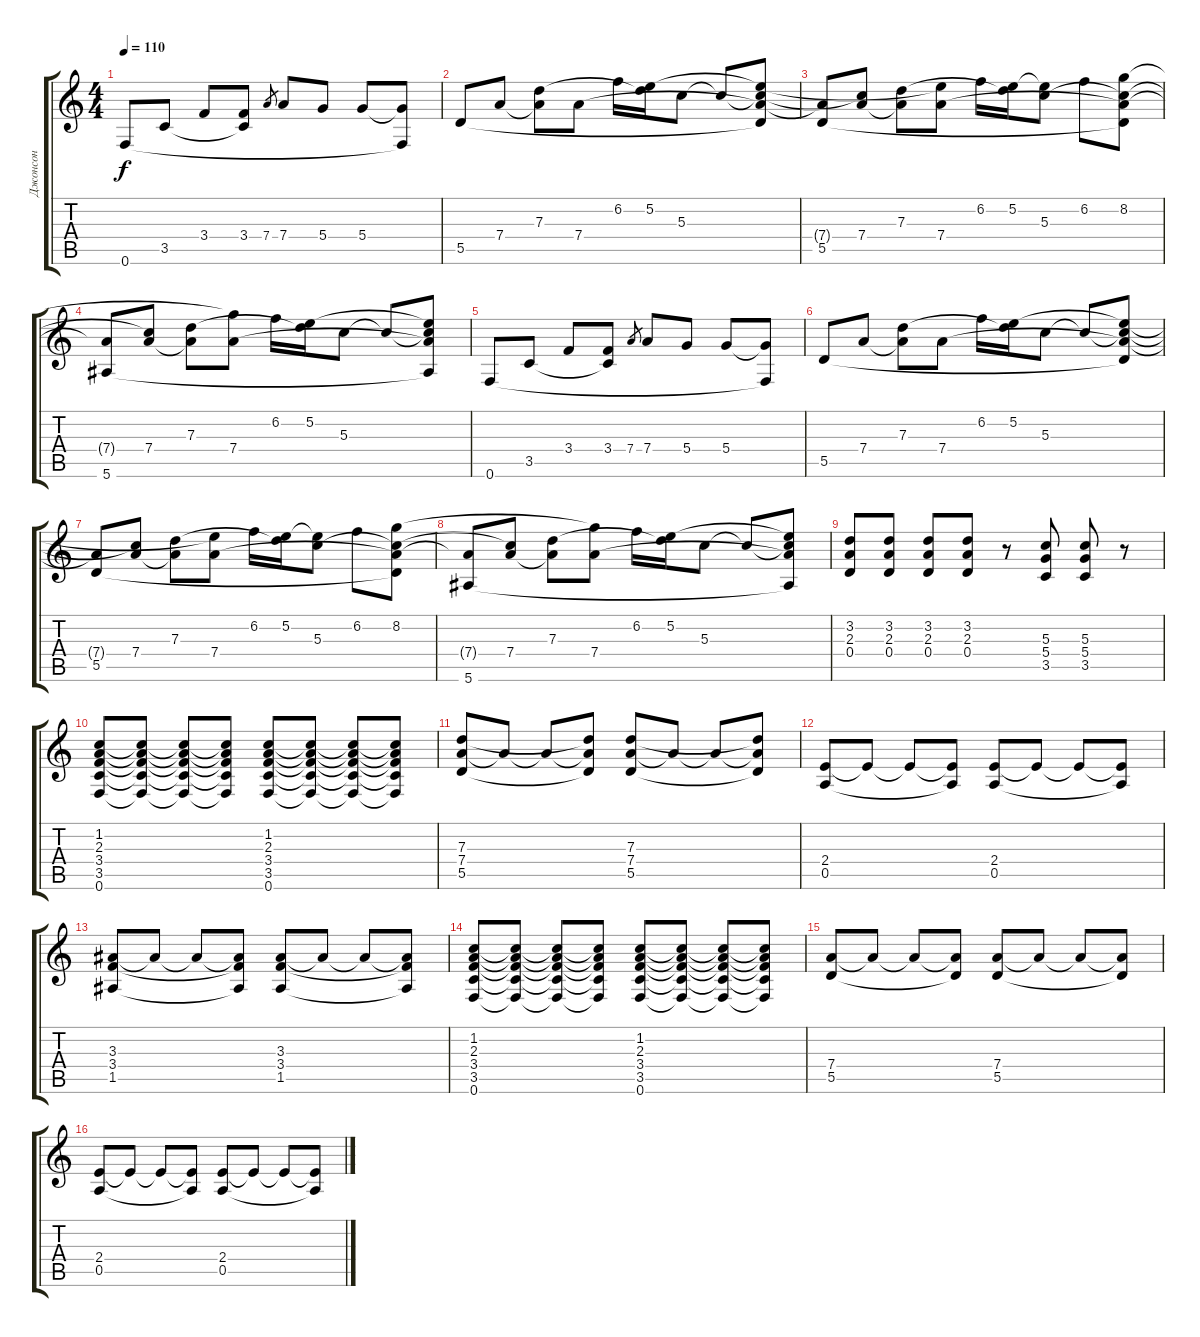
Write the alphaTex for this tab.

\track ("Джонсон" "Джонсон") {instrument acousticguitarsteel}
\staff {score tabs}
\tuning (E4 B3 G3 D3 A2 F2) {hide}
\ts (4 4)
\tempo 110
\clef g2
\ks c
0.6.8{dy f} 3.5.8 3.4.8 (3.4 3.5{t}).8 7.4.8{gr} 7.4.8 5.4.8 5.4.8 (5.4{t} 0.6{t}).8 |
5.5.8 7.4.8 (7.3 7.4{t}).8 7.4.8 6.2.16 (5.2 7.3{t}).16 5.3.8 5.3{t}.8 (5.2{t} 5.3{t} 7.4{t} 5.5{t}).8 |
(7.4{t} 5.5).8 (5.3{t} 7.4).8 (7.3 7.4{t}).8 (5.2{t} 7.4).8 6.2.16 (5.2 7.3{t}).16 (5.2{t} 5.3).8 6.2.8 (8.2 5.3{t} 7.4{t} 5.5{t}).8 |
(7.4{t} 5.6).8 (5.3{t} 7.4).8 (7.3 7.4{t}).8 (8.2{t} 7.4).8 6.2.16 (5.2 7.3{t}).16 5.3.8 5.3{t}.8 (5.2{t} 5.3{t} 7.4{t} 5.6{t}).8 |
0.6.8 3.5.8 3.4.8 (3.4 3.5{t}).8 7.4.8{gr} 7.4.8 5.4.8 5.4.8 (5.4{t} 0.6{t}).8 |
5.5.8 7.4.8 (7.3 7.4{t}).8 7.4.8 6.2.16 (5.2 7.3{t}).16 5.3.8 5.3{t}.8 (5.2{t} 5.3{t} 7.4{t} 5.5{t}).8 |
(7.4{t} 5.5).8 (5.3{t} 7.4).8 (7.3 7.4{t}).8 (5.2{t} 7.4).8 6.2.16 (5.2 7.3{t}).16 (5.2{t} 5.3).8 6.2.8 (8.2 5.3{t} 7.4{t} 5.5{t}).8 |
(7.4{t} 5.6).8 (5.3{t} 7.4).8 (7.3 7.4{t}).8 (8.2{t} 7.4).8 6.2.16 (5.2 7.3{t}).16 5.3.8 5.3{t}.8 (5.2{t} 5.3{t} 7.4{t} 5.6{t}).8 |
(3.2 2.3 0.4).8 (3.2 2.3 0.4).8 (3.2 2.3 0.4).8 (3.2 2.3 0.4).8 r.8 (5.3 5.4 3.5).8 (5.3 5.4 3.5).8 r.8 |
(1.2 2.3 3.4 3.5 0.6).8{volume 12 instrument distortionguitar} (1.2{t} 2.3{t} 3.4{t} 3.5{t} 0.6{t}).8 (1.2{t} 2.3{t} 3.4{t} 3.5{t} 0.6{t}).8 (1.2{t} 2.3{t} 3.4{t} 3.5{t} 0.6{t}).8 (1.2 2.3 3.4 3.5 0.6).8 (1.2{t} 2.3{t} 3.4{t} 3.5{t} 0.6{t}).8 (1.2{t} 2.3{t} 3.4{t} 3.5{t} 0.6{t}).8 (1.2{t} 2.3{t} 3.4{t} 3.5{t} 0.6{t}).8 |
(7.3 7.4 5.5).8 7.4{t}.8 7.4{t}.8 (7.3{t} 7.4{t} 5.5{t}).8 (7.3 7.4 5.5).8 7.4{t}.8 7.4{t}.8 (7.3{t} 7.4{t} 5.5{t}).8 |
(2.4 0.5).8 2.4{t}.8 2.4{t}.8 (2.4{t} 0.5{t}).8 (2.4 0.5).8 2.4{t}.8 2.4{t}.8 (2.4{t} 0.5{t}).8 |
(3.3 3.4 1.5).8 3.3{t}.8 3.3{t}.8 (3.3{t} 3.4{t} 1.5{t}).8 (3.3 3.4 1.5).8 3.3{t}.8 3.3{t}.8 (3.3{t} 3.4{t} 1.5{t}).8 |
(1.2 2.3 3.4 3.5 0.6).8{volume 12 instrument distortionguitar} (1.2{t} 2.3{t} 3.4{t} 3.5{t} 0.6{t}).8 (1.2{t} 2.3{t} 3.4{t} 3.5{t} 0.6{t}).8 (1.2{t} 2.3{t} 3.4{t} 3.5{t} 0.6{t}).8 (1.2 2.3 3.4 3.5 0.6).8 (1.2{t} 2.3{t} 3.4{t} 3.5{t} 0.6{t}).8 (1.2{t} 2.3{t} 3.4{t} 3.5{t} 0.6{t}).8 (1.2{t} 2.3{t} 3.4{t} 3.5{t} 0.6{t}).8 |
(7.4 5.5).8 7.4{t}.8 7.4{t}.8 (7.4{t} 5.5{t}).8 (7.4 5.5).8 7.4{t}.8 7.4{t}.8 (7.4{t} 5.5{t}).8 |
(2.4 0.5).8 2.4{t}.8 2.4{t}.8 (2.4{t} 0.5{t}).8 (2.4 0.5).8 2.4{t}.8 2.4{t}.8 (2.4{t} 0.5{t}).8
